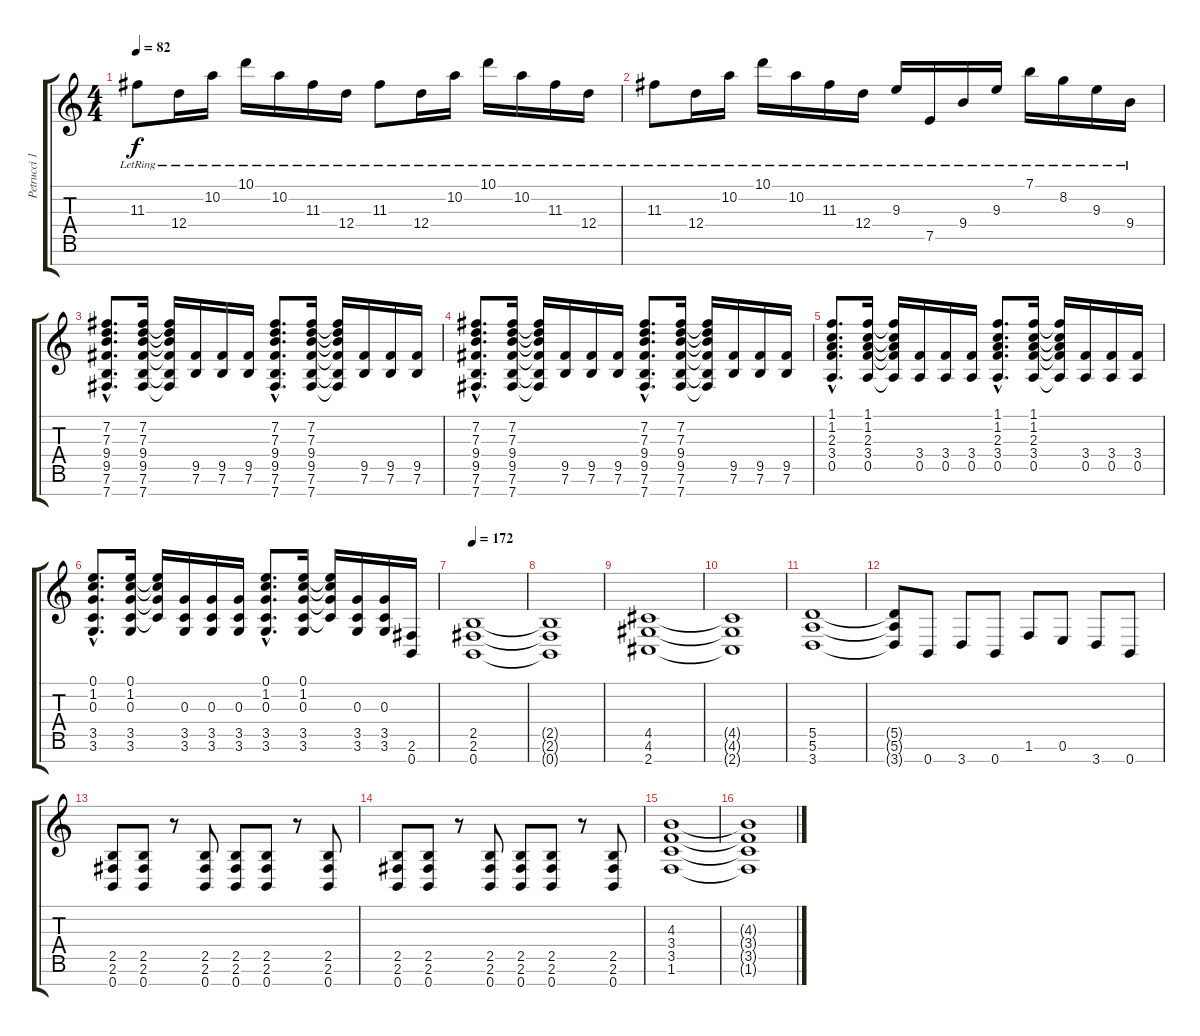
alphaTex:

\track ("Petrucci 1" "Petrucci 1") {instrument overdrivenguitar}
\staff {score tabs}
\tuning (E4 B3 G3 D3 A2 E2 B1) {hide}
\ts (4 4)
\tempo 82
\clef g2
\ks c
11.3{lr}.8{dy f} 12.4{lr}.16 10.2{lr}.16 10.1{lr}.16 10.2{lr}.16 11.3{lr}.16 12.4{lr}.16 11.3{lr}.8 12.4{lr}.16 10.2{lr}.16 10.1{lr}.16 10.2{lr}.16 11.3{lr}.16 12.4{lr}.16 |
11.3{lr}.8 12.4{lr}.16 10.2{lr}.16 10.1{lr}.16 10.2{lr}.16 11.3{lr}.16 12.4{lr}.16 9.3{lr}.16 7.5{lr}.16 9.4{lr}.16 9.3{lr}.16 7.1{lr}.16 8.2{lr}.16 9.3{lr}.16 9.4{lr}.16 |
(7.2{hac} 7.3{hac} 9.4{hac} 9.5{hac} 7.6{hac} 7.7{hac}).8{d} (7.2 7.3 9.4 9.5 7.6 7.7).16 (7.2{t} 7.3{t} 9.4{t} 9.5{t} 7.6{t} 7.7{t}).16 (9.5 7.6).16 (9.5 7.6).16 (9.5 7.6).16 (7.2{hac} 7.3{hac} 9.4{hac} 9.5{hac} 7.6{hac} 7.7{hac}).8{d} (7.2 7.3 9.4 9.5 7.6 7.7).16 (7.2{t} 7.3{t} 9.4{t} 9.5{t} 7.6{t} 7.7{t}).16 (9.5 7.6).16 (9.5 7.6).16 (9.5 7.6).16 |
(7.2{hac} 7.3{hac} 9.4{hac} 9.5{hac} 7.6{hac} 7.7{hac}).8{d} (7.2 7.3 9.4 9.5 7.6 7.7).16 (7.2{t} 7.3{t} 9.4{t} 9.5{t} 7.6{t} 7.7{t}).16 (9.5 7.6).16 (9.5 7.6).16 (9.5 7.6).16 (7.2{hac} 7.3{hac} 9.4{hac} 9.5{hac} 7.6{hac} 7.7{hac}).8{d} (7.2 7.3 9.4 9.5 7.6 7.7).16 (7.2{t} 7.3{t} 9.4{t} 9.5{t} 7.6{t} 7.7{t}).16 (9.5 7.6).16 (9.5 7.6).16 (9.5 7.6).16 |
(1.1{hac} 1.2{hac} 2.3{hac} 3.4{hac} 0.5{hac}).8{d} (1.1 1.2 2.3 3.4 0.5).16 (1.1{t} 1.2{t} 2.3{t} 3.4{t} 0.5{t}).16 (3.4 0.5).16 (3.4 0.5).16 (3.4 0.5).16 (1.1{hac} 1.2{hac} 2.3{hac} 3.4{hac} 0.5{hac}).8{d} (1.1 1.2 2.3 3.4 0.5).16 (1.1{t} 1.2{t} 2.3{t} 3.4{t} 0.5{t}).16 (3.4 0.5).16 (3.4 0.5).16 (3.4 0.5).16 |
(0.1{hac} 1.2{hac} 0.3{hac} 3.5{hac} 3.6{hac}).8{d} (0.1 1.2 0.3 3.5 3.6).16 (0.1{t} 1.2{t} 0.3{t} 3.5{t}).16 (0.3 3.5 3.6).16 (0.3 3.5 3.6).16 (0.3 3.5 3.6).16 (0.1{hac} 1.2{hac} 0.3{hac} 3.5{hac} 3.6{hac}).8{d} (0.1 1.2 0.3 3.5 3.6).16 (0.1{t} 1.2{t} 0.3{t} 3.5{t}).16 (0.3 3.5 3.6).16 (0.3 3.5 3.6).16 (2.6 0.7).16 |
\tempo 172
(2.5 2.6 0.7).1{instrument overdrivenguitar} |
(2.5{t} 2.6{t} 0.7{t}).1 |
(4.5 4.6 2.7).1 |
(4.5{t} 4.6{t} 2.7{t}).1 |
(5.5 5.6 3.7).1 |
(5.5{t} 5.6{t} 3.7{t}).8 0.7.8 3.7.8 0.7.8 1.6.8 0.6.8 3.7.8 0.7.8 |
(2.5 2.6 0.7).8 (2.5 2.6 0.7).8 r.8 (2.5 2.6 0.7).8 (2.5 2.6 0.7).8 (2.5 2.6 0.7).8 r.8 (2.5 2.6 0.7).8 |
(2.5 2.6 0.7).8 (2.5 2.6 0.7).8 r.8 (2.5 2.6 0.7).8 (2.5 2.6 0.7).8 (2.5 2.6 0.7).8 r.8 (2.5 2.6 0.7).8 |
(4.3 3.4 3.5 1.6).1 |
(4.3{t} 3.4{t} 3.5{t} 1.6{t}).1
